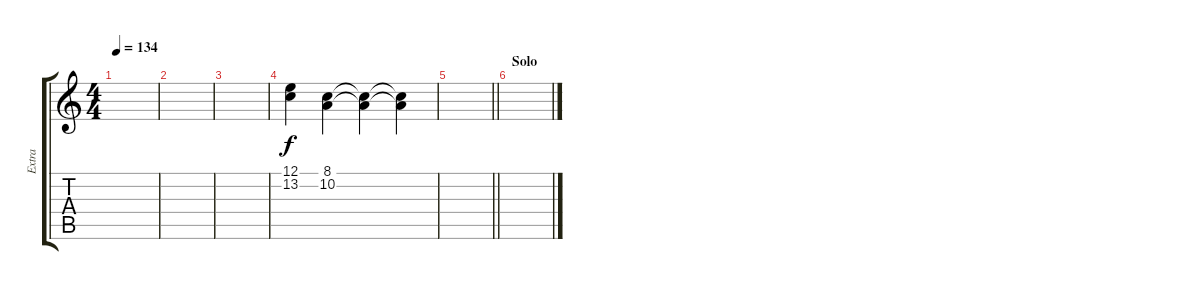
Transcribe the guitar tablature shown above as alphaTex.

\track ("Extra" "Extra") {instrument stringensemble1}
\staff {score tabs}
\tuning (E4 B3 G3 D3 A2 E2) {hide}
\ts (4 4)
\tempo 134
\clef g2
\ks c
|
|
|
(12.1 13.2).4 (8.1 10.2).4 (8.1{t} 10.2{t}).4 (8.1{t} 10.2{t}).4 |
\barLineRight lightlight
|
\section ("" "Solo")
